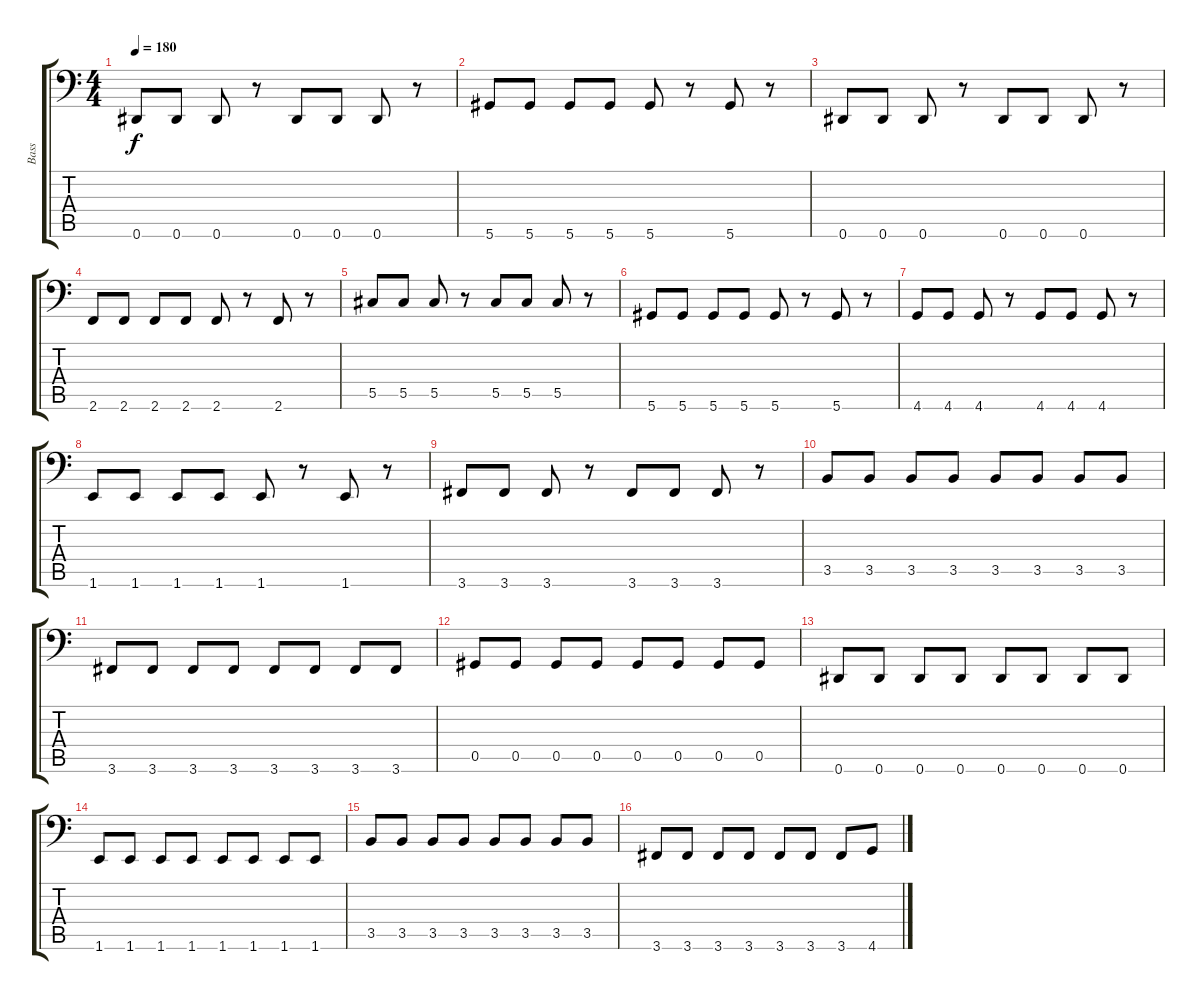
\track ("Bass" "Bass") {instrument electricbassfinger}
\staff {score tabs}
\tuning (Eb3 Bb2 Gb2 Db2 Ab1 Eb1) {hide}
\ts (4 4)
\tempo 180
\clef f4
\ks c
0.6.8{dy f} 0.6.8 0.6.8 r.8 0.6.8 0.6.8 0.6.8 r.8 |
5.6.8 5.6.8 5.6.8 5.6.8 5.6.8 r.8 5.6.8 r.8 |
0.6.8 0.6.8 0.6.8 r.8 0.6.8 0.6.8 0.6.8 r.8 |
2.6.8 2.6.8 2.6.8 2.6.8 2.6.8 r.8 2.6.8 r.8 |
5.5.8 5.5.8 5.5.8 r.8 5.5.8 5.5.8 5.5.8 r.8 |
5.6.8 5.6.8 5.6.8 5.6.8 5.6.8 r.8 5.6.8 r.8 |
4.6.8 4.6.8 4.6.8 r.8 4.6.8 4.6.8 4.6.8 r.8 |
1.6.8 1.6.8 1.6.8 1.6.8 1.6.8 r.8 1.6.8 r.8 |
3.6.8 3.6.8 3.6.8 r.8 3.6.8 3.6.8 3.6.8 r.8 |
3.5.8 3.5.8 3.5.8 3.5.8 3.5.8 3.5.8 3.5.8 3.5.8 |
3.6.8 3.6.8 3.6.8 3.6.8 3.6.8 3.6.8 3.6.8 3.6.8 |
0.5.8 0.5.8 0.5.8 0.5.8 0.5.8 0.5.8 0.5.8 0.5.8 |
0.6.8 0.6.8 0.6.8 0.6.8 0.6.8 0.6.8 0.6.8 0.6.8 |
1.6.8 1.6.8 1.6.8 1.6.8 1.6.8 1.6.8 1.6.8 1.6.8 |
3.5.8 3.5.8 3.5.8 3.5.8 3.5.8 3.5.8 3.5.8 3.5.8 |
3.6.8 3.6.8 3.6.8 3.6.8 3.6.8 3.6.8 3.6.8 4.6.8
